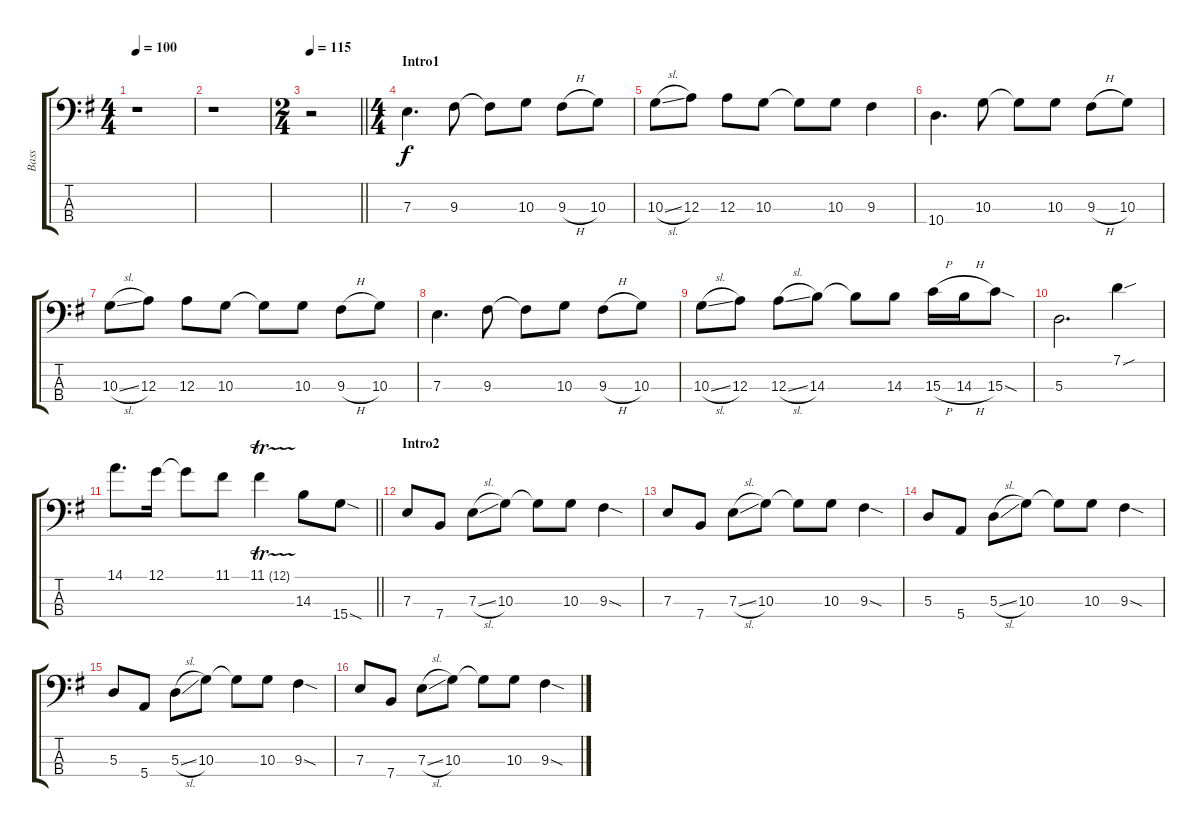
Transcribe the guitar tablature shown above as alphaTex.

\track ("Bass" "Bass") {instrument electricbasspick}
\staff {score tabs}
\tuning (G2 D2 A1 E1) {hide}
\ts (4 4)
\tempo 100
\clef f4
\ks g
r.1{dy f} |
r.1 |
\ts (2 4)
\tempo 115
\barLineRight lightlight
r.2 |
\ts (4 4)
\section ("" "Intro1")
7.3.4{d} 9.3.8 9.3{t}.8 10.3.8 9.3{h}.8 10.3.8 |
10.3{sl}.8 12.3.8 12.3.8 10.3.8 10.3{t}.8 10.3.8 9.3.4 |
10.4.4{d} 10.3.8 10.3{t}.8 10.3.8 9.3{h}.8 10.3.8 |
10.3{sl}.8 12.3.8 12.3.8 10.3.8 10.3{t}.8 10.3.8 9.3{h}.8 10.3.8 |
7.3.4{d} 9.3.8 9.3{t}.8 10.3.8 9.3{h}.8 10.3.8 |
10.3{sl}.8 12.3.8 12.3{sl}.8 14.3.8 14.3{t}.8 14.3.8 15.3{h}.16 14.3{h}.16 15.3{sod}.8 |
5.3.2{d} 7.1{sou}.4 |
\barLineRight lightlight
14.1.8{d} 12.1.16 12.1{t}.8 11.1.8 11.1{tr (12 32)}.4 14.3.8 15.4{sod}.8 |
\section ("" "Intro2")
7.3.8 7.4.8 7.3{sl}.8 10.3.8 10.3{t}.8 10.3.8 9.3{sod}.4 |
7.3.8 7.4.8 7.3{sl}.8 10.3.8 10.3{t}.8 10.3.8 9.3{sod}.4 |
5.3.8 5.4.8 5.3{sl}.8 10.3.8 10.3{t}.8 10.3.8 9.3{sod}.4 |
5.3.8 5.4.8 5.3{sl}.8 10.3.8 10.3{t}.8 10.3.8 9.3{sod}.4 |
7.3.8 7.4.8 7.3{sl}.8 10.3.8 10.3{t}.8 10.3.8 9.3{sod}.4
